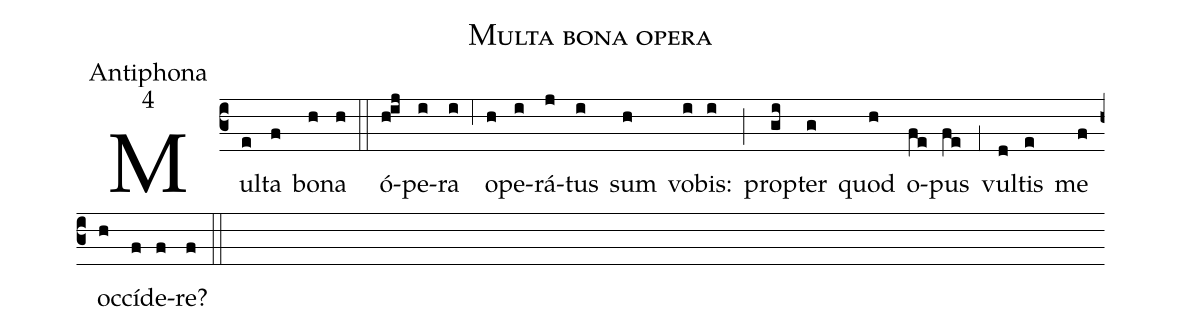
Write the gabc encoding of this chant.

name:Multa bona opera;
office-part:Antiphona;
mode:4;
%%
(c3) Mul(e)ta(f) bo(h)na(h) (::)
ó(h!ij)pe(i)ra(i) (,6) o(h)pe(i)rá(j)tus(i) sum(h) vo(i)bis:(i) (;) prop(gi)ter(g) quod(h) o(fe)pus(fe) (,1) vul(d)tis(e) me(f) oc(h)cí(f)de(f)re?(f) (::)
